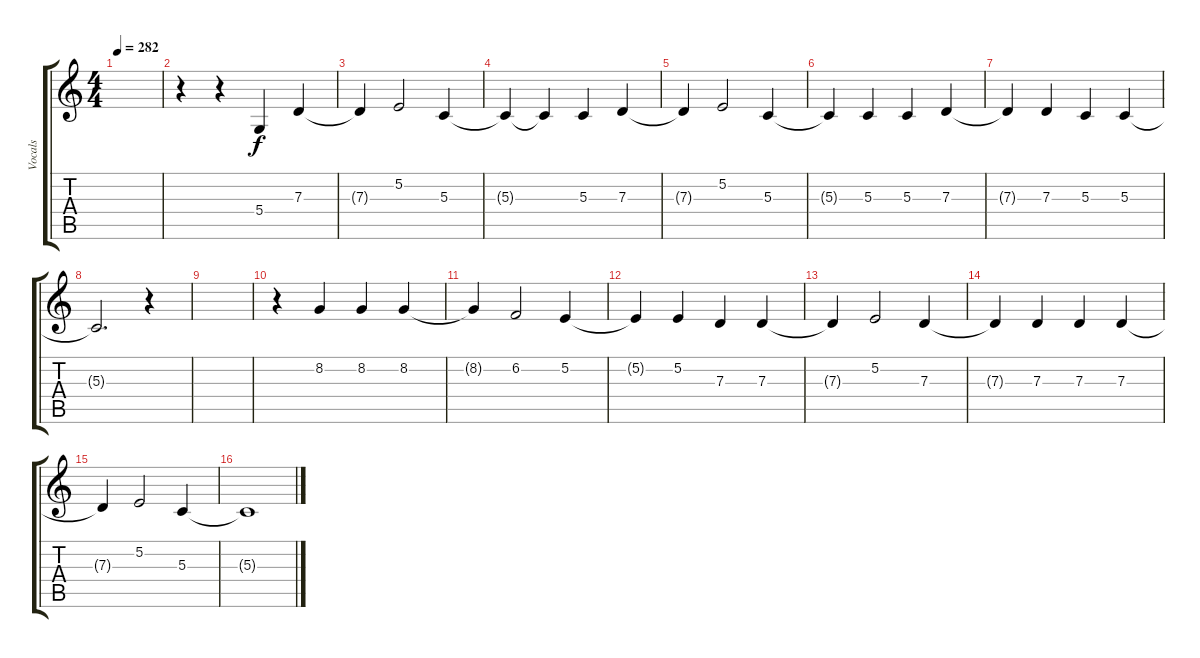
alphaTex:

\track ("Vocals" "Vocals") {instrument altosax}
\staff {score tabs}
\tuning (E4 B3 G3 D3 A2 E2) {hide}
\ts (4 4)
\tempo 282
\clef g2
\ks c
|
r.4 r.4 5.4.4 7.3.4 |
7.3{t}.4 5.2.2 5.3.4 |
5.3{t}.4 5.3{t}.4 5.3.4 7.3.4 |
7.3{t}.4 5.2.2 5.3.4 |
5.3{t}.4 5.3.4 5.3.4 7.3.4 |
7.3{t}.4 7.3.4 5.3.4 5.3.4 |
5.3{t}.2{d} r.4 |
|
r.4 8.2.4 8.2.4 8.2.4 |
8.2{t}.4 6.2.2 5.2.4 |
5.2{t}.4 5.2.4 7.3.4 7.3.4 |
7.3{t}.4 5.2.2 7.3.4 |
7.3{t}.4 7.3.4 7.3.4 7.3.4 |
7.3{t}.4 5.2.2 5.3.4 |
5.3{t}.1
